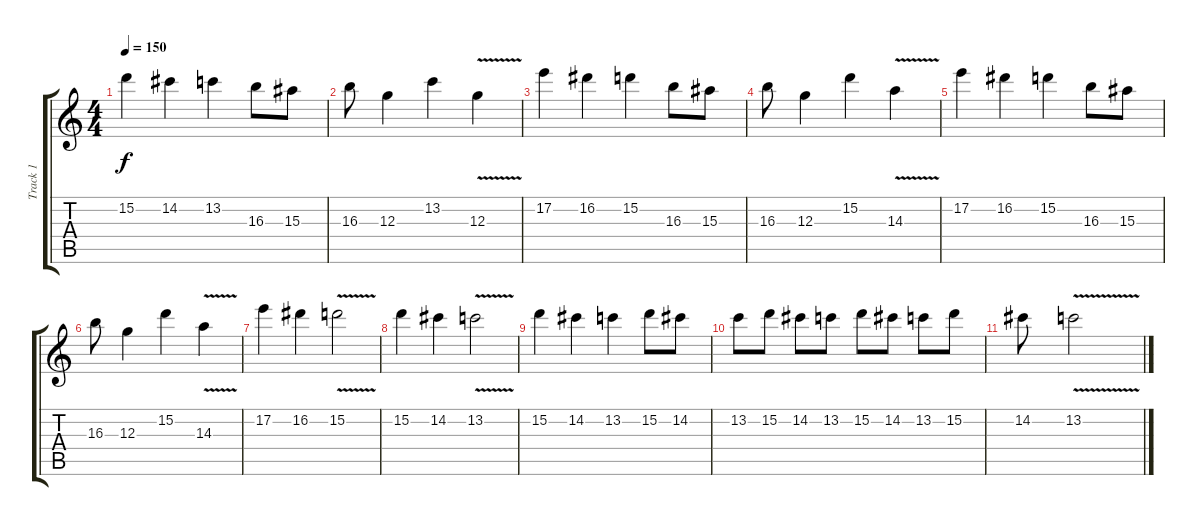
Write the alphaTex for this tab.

\track ("Track 1" "Track 1") {instrument overdrivenguitar}
\staff {score tabs}
\tuning (E4 B3 G3 D3 A2 E2) {hide}
\ts (4 4)
\tempo 150
\clef g2
\ks c
15.2.4{dy f} 14.2.4 13.2.4 16.3.8 15.3.8 |
16.3.8 12.3.4 13.2.4 12.3{v}.4 |
17.2.4 16.2.4 15.2.4 16.3.8 15.3.8 |
16.3.8 12.3.4 15.2.4 14.3{v}.4 |
17.2.4 16.2.4 15.2.4 16.3.8 15.3.8 |
16.3.8 12.3.4 15.2.4 14.3{v}.4 |
17.2.4 16.2.4 15.2{v}.2 |
15.2.4 14.2.4 13.2{v}.2 |
15.2.4 14.2.4 13.2.4 15.2.8 14.2.8 |
13.2.8 15.2.8 14.2.8 13.2.8 15.2.8 14.2.8 13.2.8 15.2.8 |
14.2.8 13.2{v}.2
